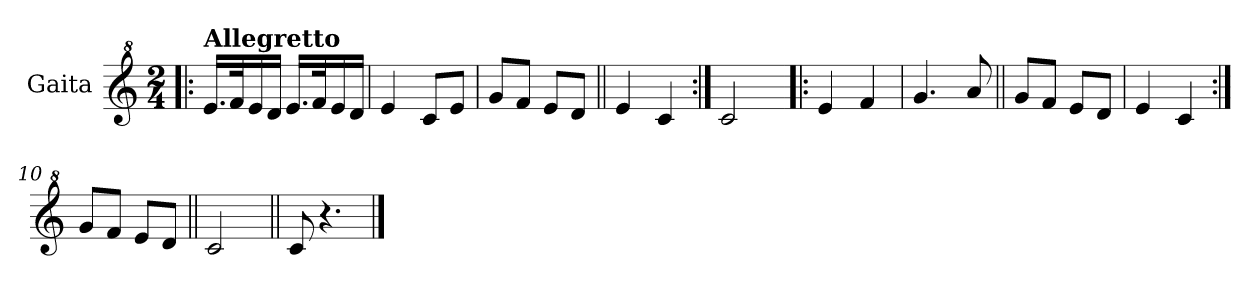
**kern
*part1
*staff1
*I"Gaita
*clefG^2
*k[]
*M2/4
=1!|:
!LO:TX:a:B:t=Allegretto
16.ee/LL
32ff/K
16ee/
16dd/JJ
16.ee/LL
32ff/K
16ee/
16dd/JJ
=2
4ee/
8cc/L
8ee/J
=3
8gg/L
8ff/J
8ee/L
8dd/J
=4||
4ee/
4cc/
=5:|!
2cc/
=6!|:
4ee/
4ff/
=7
4.gg/
8aa/
!!LO:LB:g=z
=8||
8gg/L
8ff/J
8ee/L
8dd/J
=9
4ee/
4cc/
=10:|!
8gg/L
8ff/J
8ee/L
8dd/J
=11||
2cc/
=12||
8cc/
4.r
==
*-
